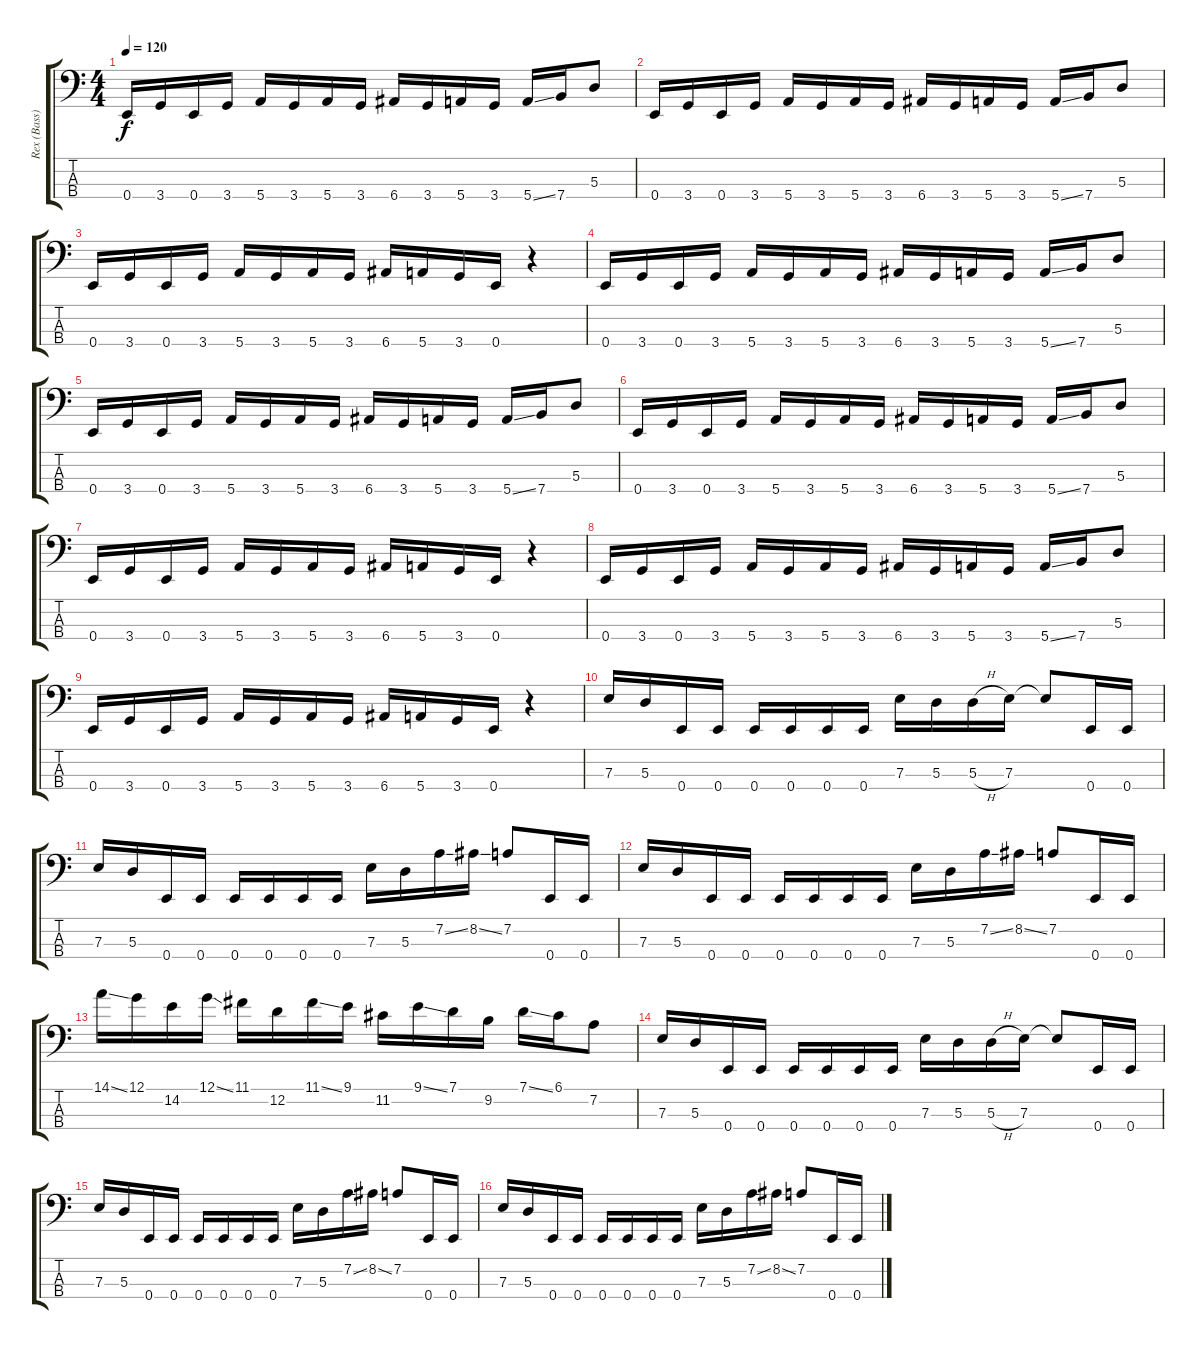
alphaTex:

\track ("Rex (Bass)" "Rex (Bass)") {instrument electricbasspick}
\staff {score tabs}
\tuning (G2 D2 A1 E1) {hide}
\ts (4 4)
\tempo 120
\clef f4
\ks c
0.4.16{dy f} 3.4.16 0.4.16 3.4.16 5.4.16 3.4.16 5.4.16 3.4.16 6.4.16 3.4.16 5.4.16 3.4.16 5.4{ss}.16 7.4.16 5.3.8 |
0.4.16 3.4.16 0.4.16 3.4.16 5.4.16 3.4.16 5.4.16 3.4.16 6.4.16 3.4.16 5.4.16 3.4.16 5.4{ss}.16 7.4.16 5.3.8 |
0.4.16 3.4.16 0.4.16 3.4.16 5.4.16 3.4.16 5.4.16 3.4.16 6.4.16 5.4.16 3.4.16 0.4.16 r.4 |
0.4.16 3.4.16 0.4.16 3.4.16 5.4.16 3.4.16 5.4.16 3.4.16 6.4.16 3.4.16 5.4.16 3.4.16 5.4{ss}.16 7.4.16 5.3.8 |
0.4.16 3.4.16 0.4.16 3.4.16 5.4.16 3.4.16 5.4.16 3.4.16 6.4.16 3.4.16 5.4.16 3.4.16 5.4{ss}.16 7.4.16 5.3.8 |
0.4.16 3.4.16 0.4.16 3.4.16 5.4.16 3.4.16 5.4.16 3.4.16 6.4.16 3.4.16 5.4.16 3.4.16 5.4{ss}.16 7.4.16 5.3.8 |
0.4.16 3.4.16 0.4.16 3.4.16 5.4.16 3.4.16 5.4.16 3.4.16 6.4.16 5.4.16 3.4.16 0.4.16 r.4 |
0.4.16 3.4.16 0.4.16 3.4.16 5.4.16 3.4.16 5.4.16 3.4.16 6.4.16 3.4.16 5.4.16 3.4.16 5.4{ss}.16 7.4.16 5.3.8 |
0.4.16 3.4.16 0.4.16 3.4.16 5.4.16 3.4.16 5.4.16 3.4.16 6.4.16 5.4.16 3.4.16 0.4.16 r.4 |
7.3.16 5.3.16 0.4.16 0.4.16 0.4.16 0.4.16 0.4.16 0.4.16 7.3.16 5.3.16 5.3{h}.16 7.3.16 7.3{t}.8 0.4.16 0.4.16 |
7.3.16 5.3.16 0.4.16 0.4.16 0.4.16 0.4.16 0.4.16 0.4.16 7.3.16 5.3.16 7.2{ss}.16 8.2{ss}.16 7.2.8 0.4.16 0.4.16 |
7.3.16 5.3.16 0.4.16 0.4.16 0.4.16 0.4.16 0.4.16 0.4.16 7.3.16 5.3.16 7.2{ss}.16 8.2{ss}.16 7.2.8 0.4.16 0.4.16 |
14.1{ss}.16 12.1.16 14.2.16 12.1{ss}.16 11.1.16 12.2.16 11.1{ss}.16 9.1.16 11.2.16 9.1{ss}.16 7.1.16 9.2.16 7.1{ss}.16 6.1.16 7.2.8 |
7.3.16 5.3.16 0.4.16 0.4.16 0.4.16 0.4.16 0.4.16 0.4.16 7.3.16 5.3.16 5.3{h}.16 7.3.16 7.3{t}.8 0.4.16 0.4.16 |
7.3.16 5.3.16 0.4.16 0.4.16 0.4.16 0.4.16 0.4.16 0.4.16 7.3.16 5.3.16 7.2{ss}.16 8.2{ss}.16 7.2.8 0.4.16 0.4.16 |
7.3.16 5.3.16 0.4.16 0.4.16 0.4.16 0.4.16 0.4.16 0.4.16 7.3.16 5.3.16 7.2{ss}.16 8.2{ss}.16 7.2.8 0.4.16 0.4.16
